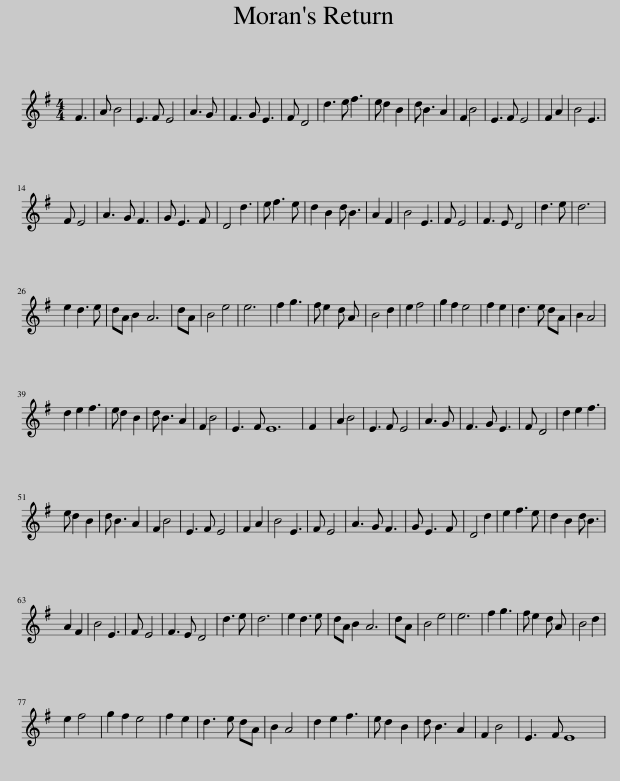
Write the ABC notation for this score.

X:1
L:1/8
M:4/4
I:linebreak $
K:Emin
V:1 treble
V:1
 F3 | A B4 | E3 F E4 | A3 G | F3 G E3 | %5
 F D4 | d3 e f3 | e d2 B2 | d B3 A2 | F2 B4 | %10
 E3 F E4 | F2 A2 | B4 E3 |$ F E4 | A3 G F3 | %15
 G E3 F | D4 d3 | e f3 e | d2 B2 d B3 | A2 F2 | %20
 B4 E3 | F E4 | F3 E D4 | d3 e | d6 |$ %25
 e2 d3 e | dA B2 A6 | dA | B4 e4 | e6 | %30
 f2 g3 | f e2 d A | B4 d2 | e2 f4 | g2 f2 e4 | %35
 f2 e2 | d3 e dA | B2 A4 |$ d2 e2 f3 | e d2 B2 | %40
 d B3 A2 | F2 B4 | E3 F E12 | F2 | A2 B4 | %45
 E3 F E4 | A3 G | F3 G E3 | F D4 | d2 e2 f3 |$ %50
 e d2 B2 | d B3 A2 | F2 B4 | E3 F E4 | F2 A2 | %55
 B4 E3 | F E4 | A3 G F3 | G E3 F | D4 d2 | %60
 e2 f3 e | d2 B2 d B3 |$ A2 F2 | B4 E3 | F E4 | %65
 F3 E D4 | d3 e | d6 | e2 d3 e | dA B2 A6 | %70
 dA | B4 e4 | e6 | f2 g3 | f e2 d A | %75
 B4 d2 |$ e2 f4 | g2 f2 e4 | f2 e2 | d3 e dA | %80
 B2 A4 | d2 e2 f3 | e d2 B2 | d B3 A2 | F2 B4 | %85
 E3 F E8 | %86
